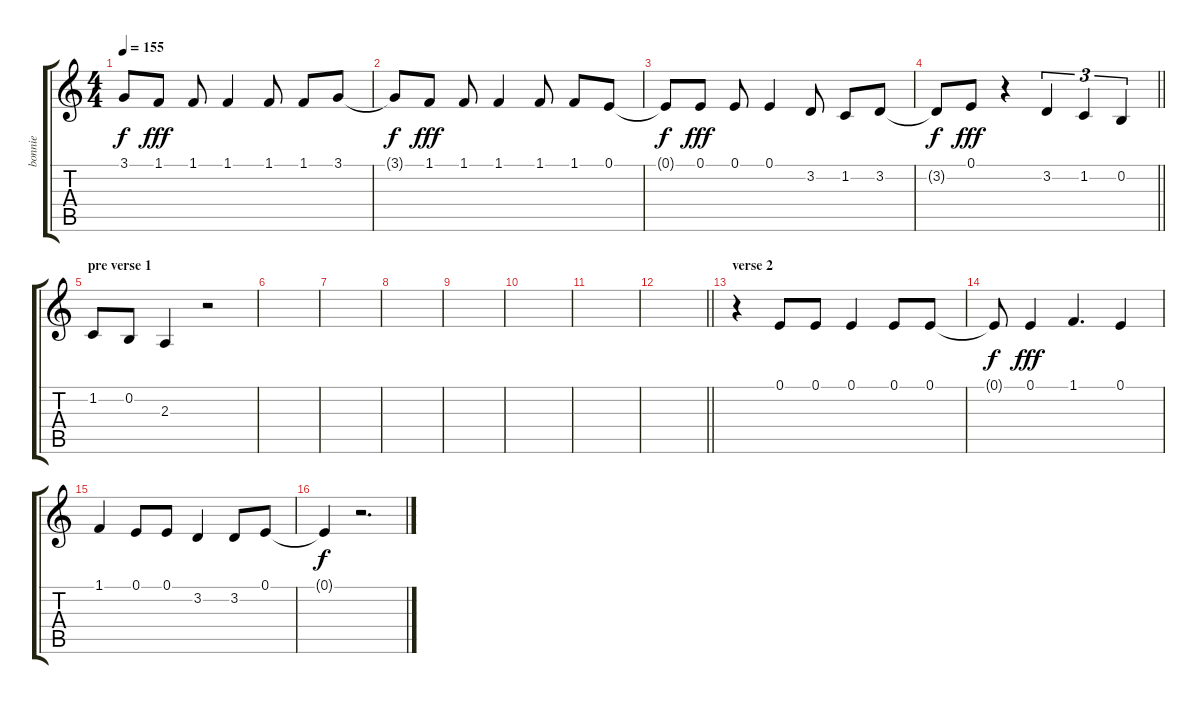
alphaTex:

\track ("bonnie" "bonnie") {instrument voiceoohs}
\staff {score tabs}
\tuning (E4 B3 G3 D3 A2 E2) {hide}
\ts (4 4)
\tempo 155
\clef g2
\ks c
3.1{t}.8{dy f} 1.1.8{dy fff} 1.1.8 1.1.4 1.1.8 1.1.8 3.1.8 |
3.1{t}.8{dy f} 1.1.8{dy fff} 1.1.8 1.1.4 1.1.8 1.1.8 0.1.8 |
0.1{t}.8{dy f} 0.1.8{dy fff} 0.1.8 0.1.4 3.2.8 1.2.8 3.2.8 |
\barLineRight lightlight
3.2{t}.8{dy f} 0.1.8{dy fff} r.4 3.2.4{tu (3 2)} 1.2.4{tu (3 2)} 0.2.4{tu (3 2)} |
\section ("" "pre verse 1")
1.2.8 0.2.8 2.3.4 r.2 |
|
|
|
|
|
|
\barLineRight lightlight
|
\section ("" "verse 2")
r.4 0.1.8 0.1.8 0.1.4 0.1.8 0.1.8 |
0.1{t}.8{dy f} 0.1.4{dy fff} 1.1.4{d} 0.1.4 |
1.1.4 0.1.8 0.1.8 3.2.4 3.2.8 0.1.8 |
0.1{t}.4{dy f} r.2{d}
